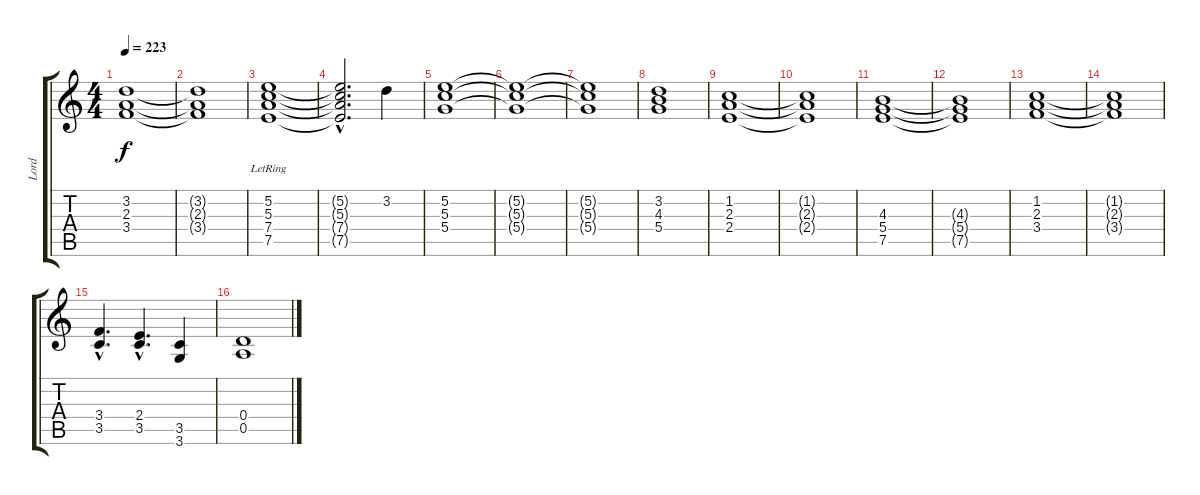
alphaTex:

\track ("Lord" "Lord") {instrument rockorgan}
\staff {score tabs}
\tuning (E5 B4 G4 D4 A3 E3) {hide}
\ts (4 4)
\tempo 223
\clef g2
\ks c
(3.2 2.3 3.4).1{dy f} |
(3.2{t} 2.3{t} 3.4{t}).1 |
(5.2 5.3{lr} 7.4{lr} 7.5).1 |
(5.2{hac t} 5.3{hac t} 7.4{hac t} 7.5{hac t}).2{d} 3.2.4 |
(5.2 5.3 5.4).1 |
(5.2{t} 5.3{t} 5.4{t}).1 |
(5.2{t} 5.3{t} 5.4{t}).1 |
(3.2 4.3 5.4).1 |
(1.2 2.3 2.4).1 |
(1.2{t} 2.3{t} 2.4{t}).1 |
(4.3 5.4 7.5).1 |
(4.3{t} 5.4{t} 7.5{t}).1 |
(1.2 2.3 3.4).1 |
(1.2{t} 2.3{t} 3.4{t}).1 |
(3.4{hac} 3.5{hac}).4{d} (2.4{hac} 3.5{hac}).4{d} (3.5 3.6).4 |
(0.4 0.5).1
